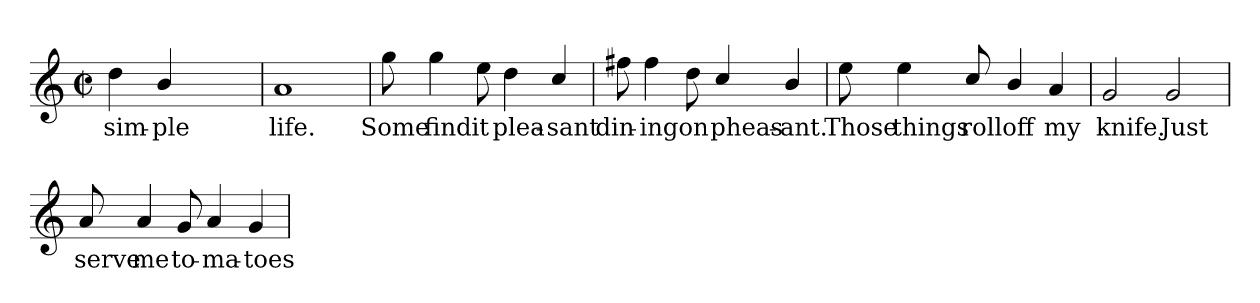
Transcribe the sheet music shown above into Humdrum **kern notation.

**kern	**text
*part1	*part1
*staff1	*staff1
*M2/2	*
*met(c|)	*
=	=
!	!LO:LY:b
4dd\	sim-
!	!LO:LY:b
4b/	-ple
2ryy	.
=	=
!	!LO:LY:b
1ai	life.
=	=
!	!LO:LY:b
8gg\	Some
!	!LO:LY:b
4gg\	find
!	!LO:LY:b
8eei\	it
!	!LO:LY:b
4dd\	plea-
!	!LO:LY:b
4cc/	-sant
=	=
!	!LO:LY:b
8ff#i\	din-
!	!LO:LY:b
4ff#\	ing
!	!LO:LY:b
8dd\	on
!	!LO:LY:b
4cci/	pheas-
!	!LO:LY:b
4b/	-ant.
=	=
!	!LO:LY:b
8ee\	Those
!	!LO:LY:b
4eei\	things
!	!LO:LY:b
8cc/	roll
!	!LO:LY:b
4b/	off
!	!LO:LY:b
4ai/	my
=	=
!	!LO:LY:b
2g/	knife.
!	!LO:LY:b
2g/	Just
=	=
!	!LO:LY:b
8a/	serve
!	!LO:LY:b
4ai/	me
!	!LO:LY:b
8g/	to-
!	!LO:LY:b
4a/	-ma-
!	!LO:LY:b
4gi/	-toes
=	=
*-	*-
